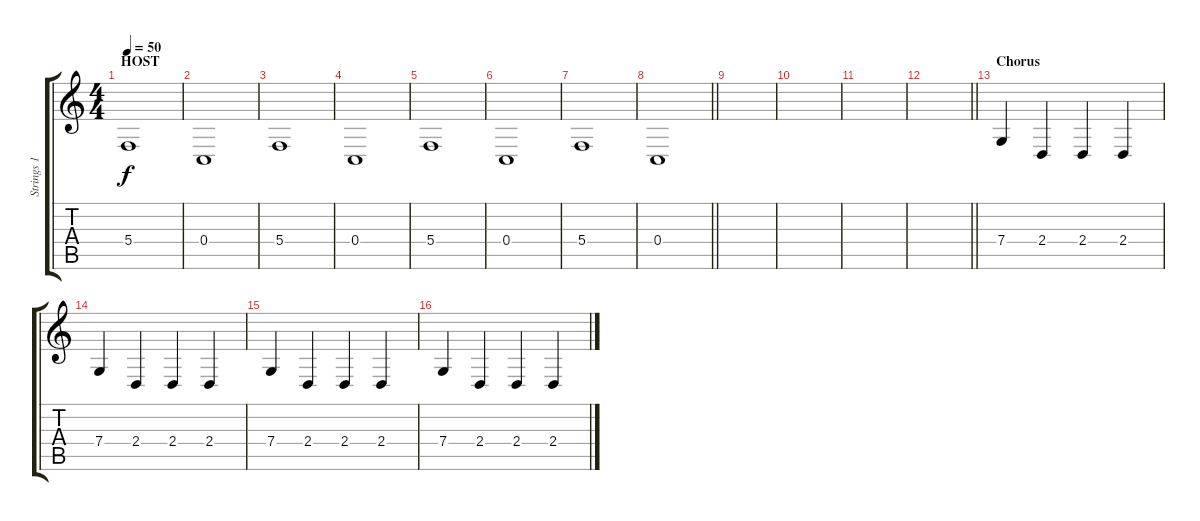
\track ("Strings 1 " "Strings 1 ") {instrument stringensemble1}
\staff {score tabs}
\tuning (E4 B3 G3 C3 A2 E2) {hide}
\ts (4 4)
\section ("" "HOST")
\tempo 50
\clef g2
\ks c
5.4.1{dy f} |
0.4.1 |
5.4.1 |
0.4.1 |
5.4.1 |
0.4.1 |
5.4.1 |
\barLineRight lightlight
0.4.1 |
|
|
|
\barLineRight lightlight
|
\section ("" "Chorus")
7.4.4 2.4.4 2.4.4 2.4.4 |
7.4.4 2.4.4 2.4.4 2.4.4 |
7.4.4 2.4.4 2.4.4 2.4.4 |
7.4.4 2.4.4 2.4.4 2.4.4
